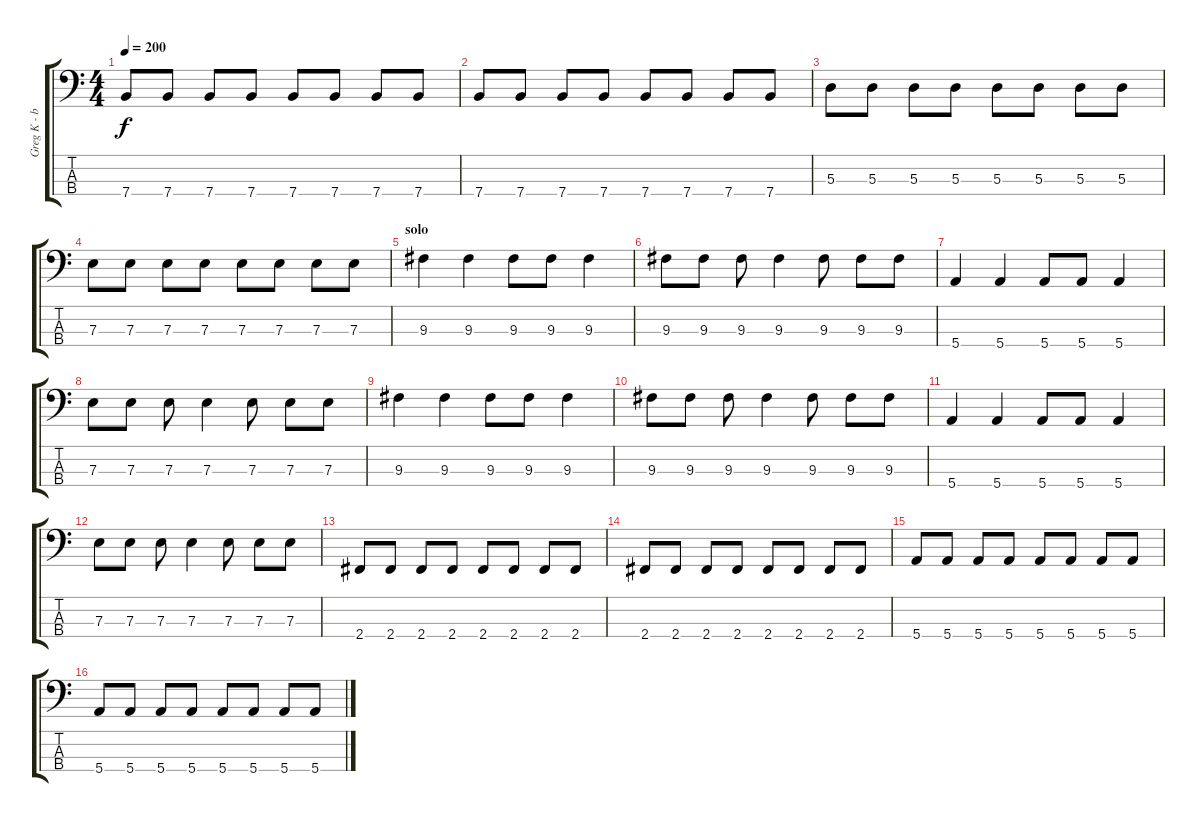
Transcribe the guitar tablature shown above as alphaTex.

\track ("Greg K - b guitar" "Greg K - b") {instrument electricbasspick}
\staff {score tabs}
\tuning (G2 D2 A1 E1) {hide}
\ts (4 4)
\tempo 200
\clef f4
\ks c
7.4.8{dy f} 7.4.8 7.4.8 7.4.8 7.4.8 7.4.8 7.4.8 7.4.8 |
7.4.8 7.4.8 7.4.8 7.4.8 7.4.8 7.4.8 7.4.8 7.4.8 |
5.3.8 5.3.8 5.3.8 5.3.8 5.3.8 5.3.8 5.3.8 5.3.8 |
7.3.8 7.3.8 7.3.8 7.3.8 7.3.8 7.3.8 7.3.8 7.3.8 |
\section ("" "solo")
9.3.4 9.3.4 9.3.8 9.3.8 9.3.4 |
9.3.8 9.3.8 9.3.8 9.3.4 9.3.8 9.3.8 9.3.8 |
5.4.4 5.4.4 5.4.8 5.4.8 5.4.4 |
7.3.8 7.3.8 7.3.8 7.3.4 7.3.8 7.3.8 7.3.8 |
9.3.4 9.3.4 9.3.8 9.3.8 9.3.4 |
9.3.8 9.3.8 9.3.8 9.3.4 9.3.8 9.3.8 9.3.8 |
5.4.4 5.4.4 5.4.8 5.4.8 5.4.4 |
7.3.8 7.3.8 7.3.8 7.3.4 7.3.8 7.3.8 7.3.8 |
2.4.8 2.4.8 2.4.8 2.4.8 2.4.8 2.4.8 2.4.8 2.4.8 |
2.4.8 2.4.8 2.4.8 2.4.8 2.4.8 2.4.8 2.4.8 2.4.8 |
5.4.8 5.4.8 5.4.8 5.4.8 5.4.8 5.4.8 5.4.8 5.4.8 |
5.4.8 5.4.8 5.4.8 5.4.8 5.4.8 5.4.8 5.4.8 5.4.8
